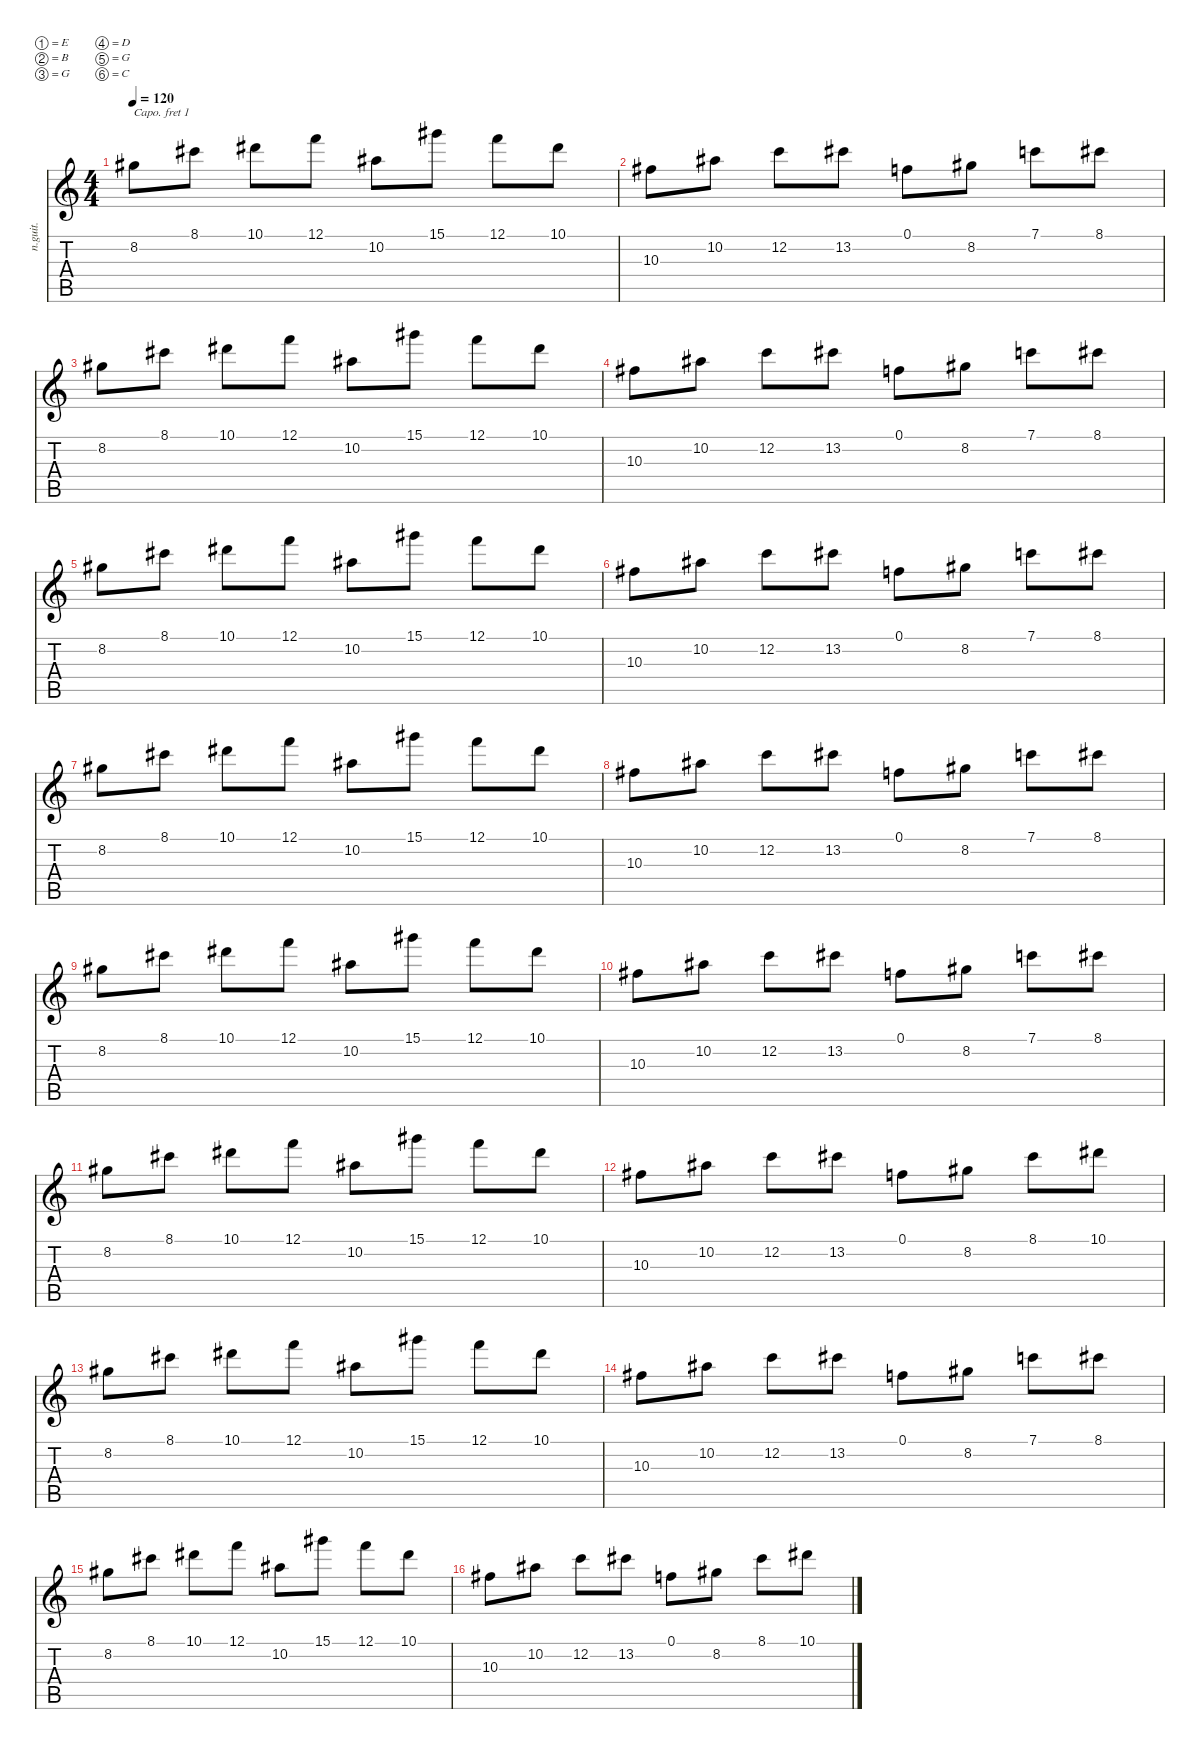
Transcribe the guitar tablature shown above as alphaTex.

\defaultSystemsLayout 4
\hideDynamics
\bracketExtendMode nobrackets
\otherSystemsTrackNameOrientation horizontal
\track ("Guitar 2" "n.guit.") {defaultSystemsLayout 6 instrument acousticguitarnylon}
\staff {score tabs}
\capo 1
\tuning (E4 B3 G3 D3 G2 C2)
\ts (4 4)
\tempo 120
\clef g2
\ks c
8.2.8{dy mf} 8.1.8 10.1.8 12.1.8 10.2.8 15.1.8 12.1.8 10.1.8 |
10.3.8 10.2.8 12.2.8 13.2.8 0.1.8 8.2.8 7.1.8 8.1.8 |
8.2.8 8.1.8 10.1.8 12.1.8 10.2.8 15.1.8 12.1.8 10.1.8 |
10.3.8 10.2.8 12.2.8 13.2.8 0.1.8 8.2.8 7.1.8 8.1.8 |
8.2.8 8.1.8 10.1.8 12.1.8 10.2.8 15.1.8 12.1.8 10.1.8 |
10.3.8 10.2.8 12.2.8 13.2.8 0.1.8 8.2.8 7.1.8 8.1.8 |
8.2.8 8.1.8 10.1.8 12.1.8 10.2.8 15.1.8 12.1.8 10.1.8 |
10.3.8 10.2.8 12.2.8 13.2.8 0.1.8 8.2.8 7.1.8 8.1.8 |
8.2.8 8.1.8 10.1.8 12.1.8 10.2.8 15.1.8 12.1.8 10.1.8 |
10.3.8 10.2.8 12.2.8 13.2.8 0.1.8 8.2.8 7.1.8 8.1.8 |
8.2.8 8.1.8 10.1.8 12.1.8 10.2.8 15.1.8 12.1.8 10.1.8 |
10.3.8 10.2.8 12.2.8 13.2.8 0.1.8 8.2.8 8.1.8 10.1.8 |
8.2.8 8.1.8 10.1.8 12.1.8 10.2.8 15.1.8 12.1.8 10.1.8 |
10.3.8 10.2.8 12.2.8 13.2.8 0.1.8 8.2.8 7.1.8 8.1.8 |
8.2.8 8.1.8 10.1.8 12.1.8 10.2.8 15.1.8 12.1.8 10.1.8 |
10.3.8 10.2.8 12.2.8 13.2.8 0.1.8 8.2.8 8.1.8 10.1.8
